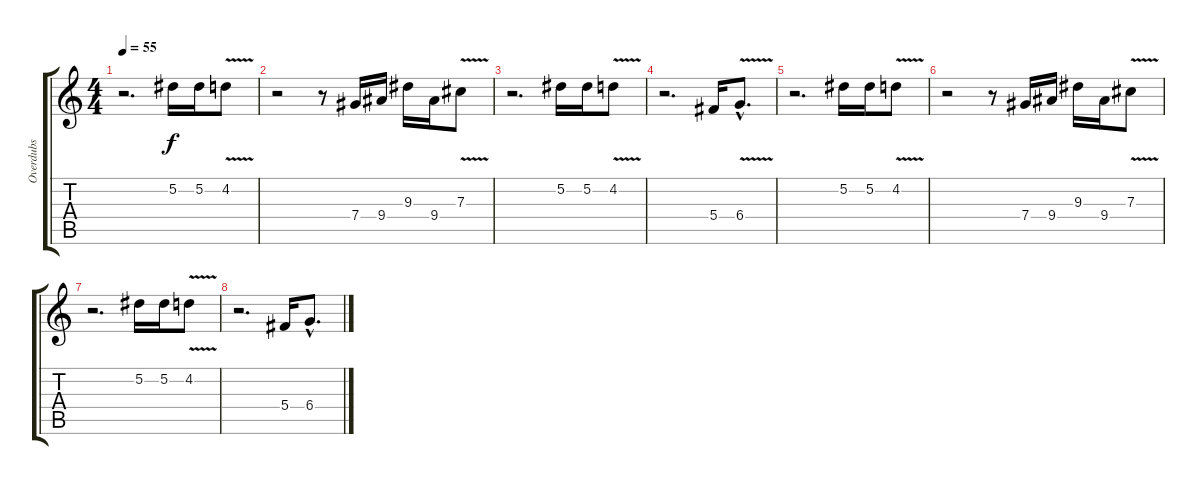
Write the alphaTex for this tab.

\track ("Overdubs" "Overdubs") {instrument overdrivenguitar}
\staff {score tabs}
\tuning (Eb4 Bb3 Gb3 Db3 Ab2 Eb2) {hide}
\ts (4 4)
\tempo 55
\clef g2
\ks c
r.2{d dy f} 5.2.16 5.2.16 4.2{v}.8 |
r.2 r.8 7.4.16 9.4.16 9.3.16 9.4.16 7.3{v}.8 |
r.2{d} 5.2.16 5.2.16 4.2{v}.8 |
r.2{d} 5.4.16 6.4{v hac}.8{d} |
r.2{d} 5.2.16 5.2.16 4.2{v}.8 |
r.2 r.8 7.4.16 9.4.16 9.3.16 9.4.16 7.3{v}.8 |
r.2{d} 5.2.16 5.2.16 4.2{v}.8 |
r.2{d} 5.4.16 6.4{hac}.8{d}
